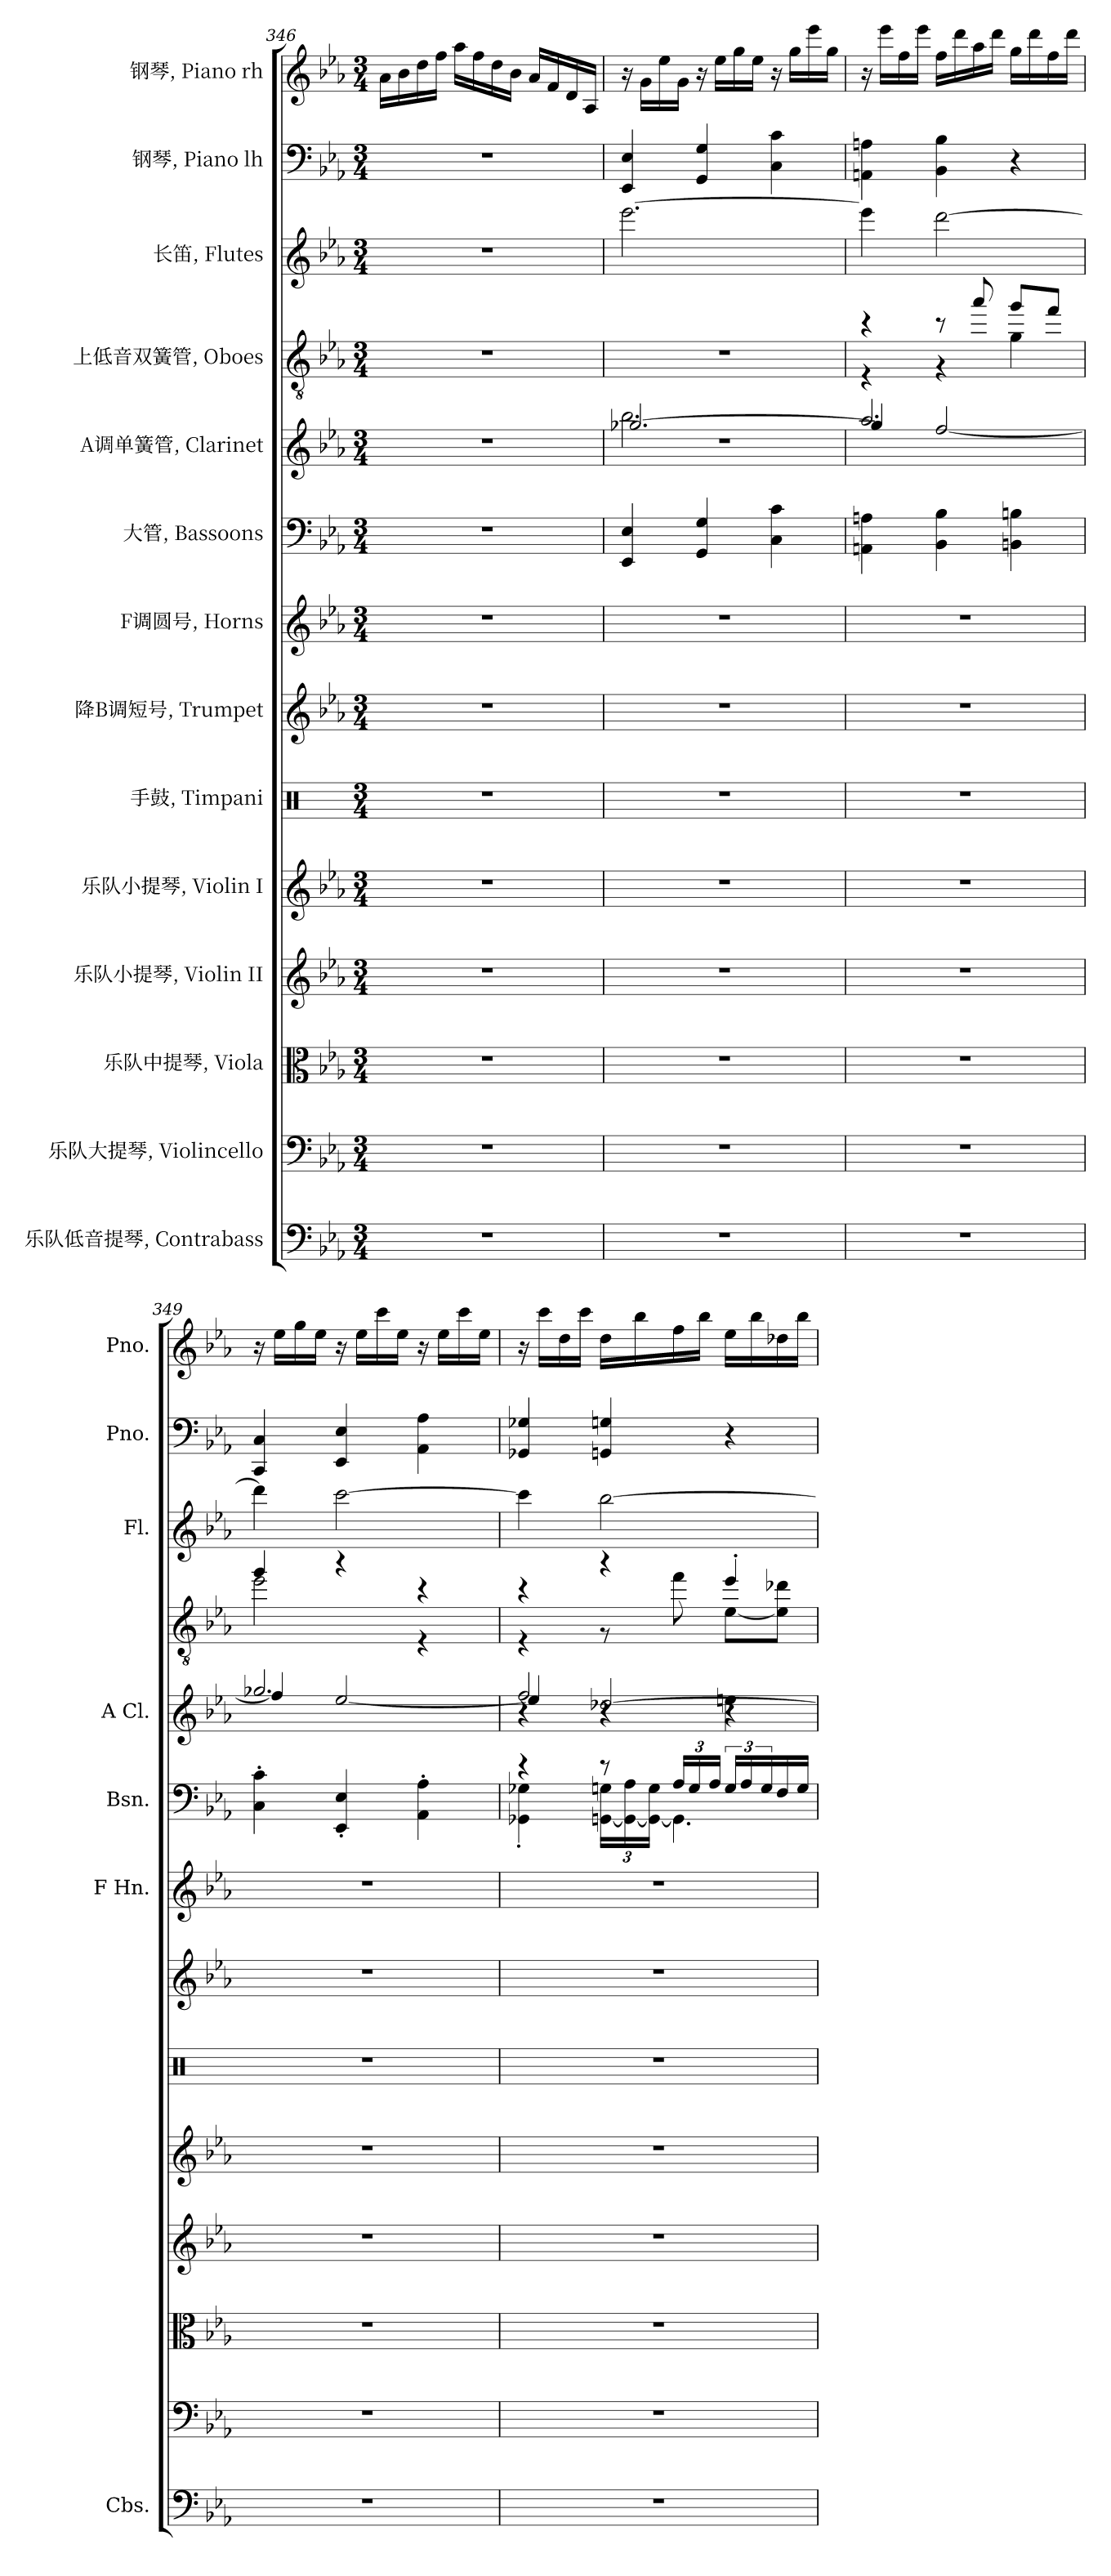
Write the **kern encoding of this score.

**kern	**kern	**kern	**kern	**kern	**kern	**kern	**kern	**kern	**kern	**kern	**kern	**kern	**kern
*part14	*part13	*part12	*part11	*part10	*part9	*part8	*part7	*part6	*part5	*part4	*part3	*part2	*part1
*staff14	*staff13	*staff12	*staff11	*staff10	*staff9	*staff8	*staff7	*staff6	*staff5	*staff4	*staff3	*staff2	*staff1
*I"乐队低音提琴, Contrabass	*I"乐队大提琴, Violincello	*I"乐队中提琴, Viola	*I"乐队小提琴, Violin II	*I"乐队小提琴, Violin I	*I"手鼓, Timpani	*I"降B调短号, Trumpet	*I"F调圆号, Horns	*I"大管, Bassoons	*I"A调单簧管, Clarinet	*I"上低音双簧管, Oboes	*I"长笛, Flutes	*I"钢琴, Piano lh	*I"钢琴, Piano rh
*I'Cbs.	*	*	*	*	*	*	*I'F Hn.	*I'Bsn.	*I'A Cl.	*	*I'Fl.	*I'Pno.	*I'Pno.
!!LO:PB:g=z
*clefF4	*clefF4	*clefC3	*clefG2	*clefG2	*clefX	*clefG2	*clefG2	*clefF4	*clefG2	*clefGv2	*clefG2	*clefF4	*clefG2
*ITrd7c12	*	*	*	*	*	*ITrd1c2	*ITrd4c7	*	*ITrd2c3	*	*	*	*
*k[b-e-a-]	*k[b-e-a-]	*k[b-e-a-]	*k[b-e-a-]	*k[b-e-a-]	*k[]	*k[b-e-a-d-g-]	*k[b-e-a-d-]	*k[b-e-a-]	*k[]	*k[b-e-a-]	*k[b-e-a-]	*k[b-e-a-]	*k[b-e-a-]
*M3/4	*M3/4	*M3/4	*M3/4	*M3/4	*M3/4	*M3/4	*M3/4	*M3/4	*M3/4	*M3/4	*M3/4	*M3/4	*M3/4
=346	=346	=346	=346	=346	=346	=346	=346	=346	=346	=346	=346	=346	=346
2.r	2.r	2.r	2.r	2.r	2.r	2.r	2.r	2.r	2.r	2.r	2.r	2.r	16a-\LL
.	.	.	.	.	.	.	.	.	.	.	.	.	16b-\
.	.	.	.	.	.	.	.	.	.	.	.	.	16dd\
.	.	.	.	.	.	.	.	.	.	.	.	.	16ff\JJ
.	.	.	.	.	.	.	.	.	.	.	.	.	16aa-\LL
.	.	.	.	.	.	.	.	.	.	.	.	.	16ff\
.	.	.	.	.	.	.	.	.	.	.	.	.	16dd\
.	.	.	.	.	.	.	.	.	.	.	.	.	16b-\JJ
.	.	.	.	.	.	.	.	.	.	.	.	.	16a-/LL
.	.	.	.	.	.	.	.	.	.	.	.	.	16f/
.	.	.	.	.	.	.	.	.	.	.	.	.	16d/
.	.	.	.	.	.	.	.	.	.	.	.	.	16A-/JJ
=347	=347	=347	=347	=347	=347	=347	=347	=347	=347	=347	=347	=347	=347
*	*	*	*	*	*	*	*	*	*^	*	*	*	*
*	*	*	*	*	*	*	*	*	*	*^	*	*	*	*
2.r	2.r	2.r	2.r	2.r	2.r	2.r	2.r	4EE-/ 4E-/	2.r	2.gg\	[2.ee-X/	2.r	[2.eee-\	4EE-/ 4E-/	16r
.	.	.	.	.	.	.	.	.	.	.	.	.	.	.	16g\LL
.	.	.	.	.	.	.	.	.	.	.	.	.	.	.	16ee-\
.	.	.	.	.	.	.	.	.	.	.	.	.	.	.	16g\JJ
.	.	.	.	.	.	.	.	4GG/ 4G/	.	.	.	.	.	4GG/ 4G/	16r
.	.	.	.	.	.	.	.	.	.	.	.	.	.	.	16ee-\LL
.	.	.	.	.	.	.	.	.	.	.	.	.	.	.	16gg\
.	.	.	.	.	.	.	.	.	.	.	.	.	.	.	16ee-\JJ
.	.	.	.	.	.	.	.	4C\ 4c\	.	.	.	.	.	4C\ 4c\	16r
.	.	.	.	.	.	.	.	.	.	.	.	.	.	.	16gg\LL
.	.	.	.	.	.	.	.	.	.	.	.	.	.	.	16eee-\
.	.	.	.	.	.	.	.	.	.	.	.	.	.	.	16gg\JJ
*	*	*	*	*	*	*	*	*	*	*v	*v	*	*	*	*
=348	=348	=348	=348	=348	=348	=348	=348	=348	=348	=348	=348	=348	=348	=348
*	*	*	*	*	*	*	*	*	*	*	*^	*	*	*
2.r	2.r	2.r	2.r	2.r	2.r	2.r	2.r	4AAn\ 4An\	2.ff/	4ee-/]	4r	4r	4eee-\]	4AAn\ 4An\	16r
.	.	.	.	.	.	.	.	.	.	.	.	.	.	.	16eee-\LL
.	.	.	.	.	.	.	.	.	.	.	.	.	.	.	16ff\
.	.	.	.	.	.	.	.	.	.	.	.	.	.	.	16eee-\JJ
.	.	.	.	.	.	.	.	4BB-\ 4B-\	.	[2dd/	8r	4r	[2ddd\	4BB-\ 4B-\	16ff\LL
.	.	.	.	.	.	.	.	.	.	.	.	.	.	.	16ddd\
.	.	.	.	.	.	.	.	.	.	.	8aa-/	.	.	.	16aa-\
.	.	.	.	.	.	.	.	.	.	.	.	.	.	.	16ddd\JJ
.	.	.	.	.	.	.	.	4BBn\ 4Bn\	.	.	8gg/L	4g\	.	4r	16gg\LL
.	.	.	.	.	.	.	.	.	.	.	.	.	.	.	16ddd\
.	.	.	.	.	.	.	.	.	.	.	8ff/J	.	.	.	16ff\
.	.	.	.	.	.	.	.	.	.	.	.	.	.	.	16ddd\JJ
!!LO:PB:g=z
=349	=349	=349	=349	=349	=349	=349	=349	=349	=349	=349	=349	=349	=349	=349	=349
2.r	2.r	2.r	2.r	2.r	2.r	2.r	2.r	4C\' 4c\'	2.ee-X/	4dd/]	4gg/	2ee-\	4ddd\]	4CC/ 4C/	16r
.	.	.	.	.	.	.	.	.	.	.	.	.	.	.	16ee-\LL
.	.	.	.	.	.	.	.	.	.	.	.	.	.	.	16gg\
.	.	.	.	.	.	.	.	.	.	.	.	.	.	.	16ee-\JJ
.	.	.	.	.	.	.	.	4EE-/' 4E-/'	.	[2cc/	4r	.	[2ccc\	4EE-/ 4E-/	16r
.	.	.	.	.	.	.	.	.	.	.	.	.	.	.	16ee-\LL
.	.	.	.	.	.	.	.	.	.	.	.	.	.	.	16ccc\
.	.	.	.	.	.	.	.	.	.	.	.	.	.	.	16ee-\JJ
.	.	.	.	.	.	.	.	4AA-\' 4A-\'	.	.	4r	4r	.	4AA-\ 4A-\	16r
.	.	.	.	.	.	.	.	.	.	.	.	.	.	.	16ee-\LL
.	.	.	.	.	.	.	.	.	.	.	.	.	.	.	16ccc\
.	.	.	.	.	.	.	.	.	.	.	.	.	.	.	16ee-\JJ
=350	=350	=350	=350	=350	=350	=350	=350	=350	=350	=350	=350	=350	=350	=350	=350
*	*	*	*	*	*	*	*	*^	*	*^	*	*	*	*	*
2.r	2.r	2.r	2.r	2.r	2.r	2.r	2.r	4r	4GG-X\' 4G-X\'	2dd/	4r	4cc/]	4r	4r	4ccc\]	4GG-X/ 4G-X/	16r
.	.	.	.	.	.	.	.	.	.	.	.	.	.	.	.	.	16ccc\LL
.	.	.	.	.	.	.	.	.	.	.	.	.	.	.	.	.	16dd\
.	.	.	.	.	.	.	.	.	.	.	.	.	.	.	.	.	16ccc\JJ
*	*	*	*	*	*	*	*	*	*Xbrackettup	*	*	*	*	*	*	*	*
.	.	.	.	.	.	.	.	8r	[24GGn\ 24Gn\LL	.	4r	[2b-X/	4r	8r	[2bb-\	4GGn/ 4Gn/	16dd\LL
.	.	.	.	.	.	.	.	.	24GG\_ 24A-\	.	.	.	.	.	.	.	.
.	.	.	.	.	.	.	.	.	.	.	.	.	.	.	.	.	16bb-\
.	.	.	.	.	.	.	.	.	24GG\_ 24G\JJ	.	.	.	.	.	.	.	.
.	.	.	.	.	.	.	.	24A-/LL	4.GG\]	.	.	.	.	8ff\	.	.	16ff\
.	.	.	.	.	.	.	.	24G/	.	.	.	.	.	.	.	.	.
.	.	.	.	.	.	.	.	.	.	.	.	.	.	.	.	.	16bb-\JJ
.	.	.	.	.	.	.	.	24A-/JJ	.	.	.	.	.	.	.	.	.
.	.	.	.	.	.	.	.	24G/LL	.	4r	4cc#X\	.	4ee-'/	[8e-\L	.	4r	16ee-\LL
.	.	.	.	.	.	.	.	24A-/	.	.	.	.	.	.	.	.	.
.	.	.	.	.	.	.	.	.	.	.	.	.	.	.	.	.	16bb-\
.	.	.	.	.	.	.	.	24G/	.	.	.	.	.	.	.	.	.
.	.	.	.	.	.	.	.	16F/	.	.	.	.	.	8e-\] 8dd-X\J	.	.	16dd-X\
.	.	.	.	.	.	.	.	16G/JJ	.	.	.	.	.	.	.	.	16bb-\JJ
*	*	*	*	*	*	*	*	*v	*v	*	*	*	*v	*v	*	*	*
*	*	*	*	*	*	*	*	*	*v	*v	*v	*	*	*	*
=	=	=	=	=	=	=	=	=	=	=	=	=	=
*-	*-	*-	*-	*-	*-	*-	*-	*-	*-	*-	*-	*-	*-
